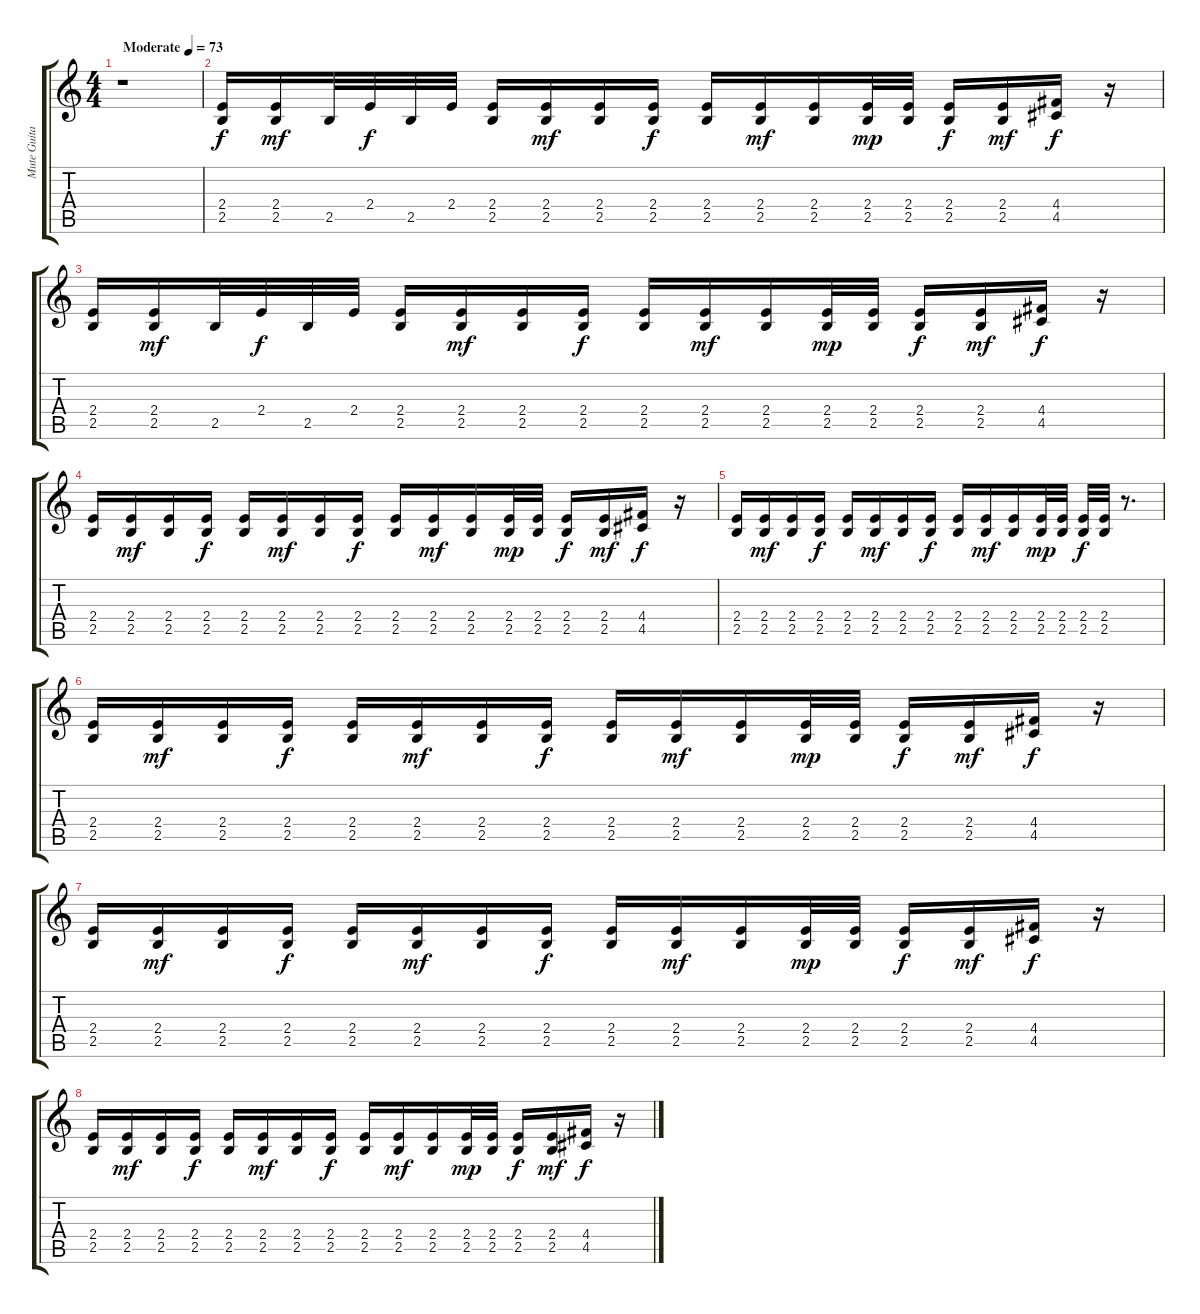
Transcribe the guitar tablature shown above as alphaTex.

\track ("Mute Guitar" "Mute Guita") {instrument electricguitarmuted}
\staff {score tabs}
\tuning (E4 B3 G3 D3 A2 E2) {hide}
\ts (4 4)
\tempo (73 "Moderate")
\clef g2
\ks c
r.1{dy f instrument electricguitarmuted} |
(2.4 2.5).16 (2.4 2.5).16{dy mf} 2.5.32 2.4.32{dy f} 2.5.32 2.4.32 (2.4 2.5).16 (2.4 2.5).16{dy mf} (2.4 2.5).16 (2.4 2.5).16{dy f} (2.4 2.5).16 (2.4 2.5).16{dy mf} (2.4 2.5).16 (2.4 2.5).32{dy mp} (2.4 2.5).32 (2.4 2.5).16{dy f} (2.4 2.5).16{dy mf} (4.4 4.5).16{dy f} r.16 |
(2.4 2.5).16 (2.4 2.5).16{dy mf} 2.5.32 2.4.32{dy f} 2.5.32 2.4.32 (2.4 2.5).16 (2.4 2.5).16{dy mf} (2.4 2.5).16 (2.4 2.5).16{dy f} (2.4 2.5).16 (2.4 2.5).16{dy mf} (2.4 2.5).16 (2.4 2.5).32{dy mp} (2.4 2.5).32 (2.4 2.5).16{dy f} (2.4 2.5).16{dy mf} (4.4 4.5).16{dy f} r.16 |
(2.4 2.5).16 (2.4 2.5).16{dy mf} (2.4 2.5).16 (2.4 2.5).16{dy f} (2.4 2.5).16 (2.4 2.5).16{dy mf} (2.4 2.5).16 (2.4 2.5).16{dy f} (2.4 2.5).16 (2.4 2.5).16{dy mf} (2.4 2.5).16 (2.4 2.5).32{dy mp} (2.4 2.5).32 (2.4 2.5).16{dy f} (2.4 2.5).16{dy mf} (4.4 4.5).16{dy f} r.16 |
(2.4 2.5).16 (2.4 2.5).16{dy mf} (2.4 2.5).16 (2.4 2.5).16{dy f} (2.4 2.5).16 (2.4 2.5).16{dy mf} (2.4 2.5).16 (2.4 2.5).16{dy f} (2.4 2.5).16 (2.4 2.5).16{dy mf} (2.4 2.5).16 (2.4 2.5).32{dy mp} (2.4 2.5).32 (2.4 2.5).32{dy f} (2.4 2.5).32 r.8{d} |
(2.4 2.5).16 (2.4 2.5).16{dy mf} (2.4 2.5).16 (2.4 2.5).16{dy f} (2.4 2.5).16 (2.4 2.5).16{dy mf} (2.4 2.5).16 (2.4 2.5).16{dy f} (2.4 2.5).16 (2.4 2.5).16{dy mf} (2.4 2.5).16 (2.4 2.5).32{dy mp} (2.4 2.5).32 (2.4 2.5).16{dy f} (2.4 2.5).16{dy mf} (4.4 4.5).16{dy f} r.16 |
(2.4 2.5).16 (2.4 2.5).16{dy mf} (2.4 2.5).16 (2.4 2.5).16{dy f} (2.4 2.5).16 (2.4 2.5).16{dy mf} (2.4 2.5).16 (2.4 2.5).16{dy f} (2.4 2.5).16 (2.4 2.5).16{dy mf} (2.4 2.5).16 (2.4 2.5).32{dy mp} (2.4 2.5).32 (2.4 2.5).16{dy f} (2.4 2.5).16{dy mf} (4.4 4.5).16{dy f} r.16 |
(2.4 2.5).16 (2.4 2.5).16{dy mf} (2.4 2.5).16 (2.4 2.5).16{dy f} (2.4 2.5).16 (2.4 2.5).16{dy mf} (2.4 2.5).16 (2.4 2.5).16{dy f} (2.4 2.5).16 (2.4 2.5).16{dy mf} (2.4 2.5).16 (2.4 2.5).32{dy mp} (2.4 2.5).32 (2.4 2.5).16{dy f} (2.4 2.5).16{dy mf} (4.4 4.5).16{dy f} r.16
